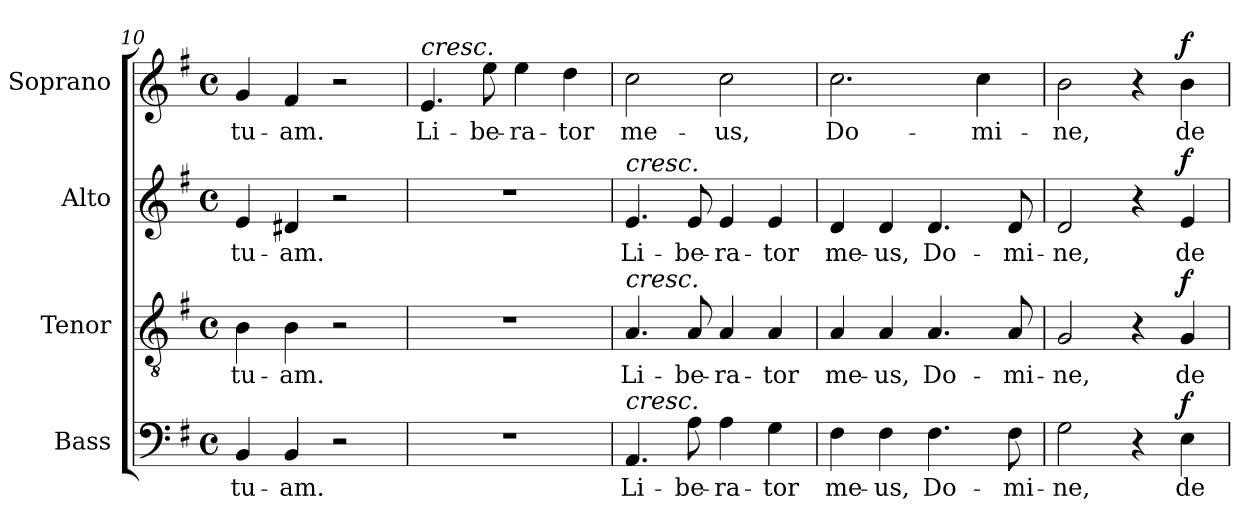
**kern	**text	**dynam	**kern	**text	**dynam	**kern	**text	**dynam	**kern	**text	**dynam
*part4	*part4	*part4	*part3	*part3	*part3	*part2	*part2	*part2	*part1	*part1	*part1
*staff4	*staff4	*staff4	*staff3	*staff3	*staff3	*staff2	*staff2	*staff2	*staff1	*staff1	*staff1
*I"Bass	*	*	*I"Tenor	*	*	*I"Alto	*	*	*I"Soprano	*	*
*I'B.	*	*	*I'T.	*	*	*I'A.	*	*	*I'S.	*	*
*clefF4	*	*	*clefGv2	*	*	*clefG2	*	*	*clefG2	*	*
*	*	*	*ITrd7c12	*	*	*	*	*	*	*	*
*k[f#]	*	*	*k[f#]	*	*	*k[f#]	*	*	*k[f#]	*	*
*G:	*	*	*G:	*	*	*G:	*	*	*G:	*	*
*M4/4	*	*	*M4/4	*	*	*M4/4	*	*	*M4/4	*	*
*met(c)	*	*	*met(c)	*	*	*met(c)	*	*	*met(c)	*	*
=10	=10	=10	=10	=10	=10	=10	=10	=10	=10	=10	=10
!	!LO:LY:b:color=#000000	!	!	!	!	!	!	!	!	!	!
!	!	!	!	!LO:LY:b:color=#000000	!	!	!	!	!	!	!
!	!	!	!	!	!	!	!LO:LY:b:color=#000000	!	!	!	!
!	!	!	!	!	!	!	!	!	!	!LO:LY:b:color=#000000	!
4BBi/	tu-	.	4BBi\	tu-	.	4ei/	tu-	.	4gi/	tu-	.
!	!LO:LY:b:color=#000000	!	!	!	!	!	!	!	!	!	!
!	!	!	!	!LO:LY:b:color=#000000	!	!	!	!	!	!	!
!	!	!	!	!	!	!	!LO:LY:b:color=#000000	!	!	!	!
!	!	!	!	!	!	!	!	!	!	!LO:LY:b:color=#000000	!
4BBi/	-am.	.	4BBi\	-am.	.	4d#Xi/	-am.	.	4f#i/	-am.	.
2r	.	.	2r	.	.	2r	.	.	2r	.	.
=11	=11	=11	=11	=11	=11	=11	=11	=11	=11	=11	=11
!	!	!	!	!	!	!	!	!	!LO:TX:a:i:t=cresc.	!	!
!	!	!	!	!	!	!	!	!	!	!LO:LY:b:color=#000000	!
1r	.	.	1r	.	.	1r	.	.	4.ei/	Li-	.
!	!	!	!	!	!	!	!	!	!	!LO:LY:b:color=#000000	!
.	.	.	.	.	.	.	.	.	8eei\	-be-	.
!	!	!	!	!	!	!	!	!	!	!LO:LY:b:color=#000000	!
.	.	.	.	.	.	.	.	.	4eei\	-ra-	.
!	!	!	!	!	!	!	!	!	!	!LO:LY:b:color=#000000	!
.	.	.	.	.	.	.	.	.	4ddi\	-tor	.
=12	=12	=12	=12	=12	=12	=12	=12	=12	=12	=12	=12
!	!LO:LY:b:color=#000000	!	!	!	!	!	!	!	!	!	!
!	!	!	!	!LO:LY:b:color=#000000	!	!	!	!	!	!	!
!	!	!	!	!	!	!	!LO:LY:b:color=#000000	!	!	!	!
!	!	!	!	!	!	!LO:TX:a:i:t=cresc.	!	!	!	!	!
!	!	!	!LO:TX:a:i:t=cresc.	!	!	!	!	!	!	!	!
!LO:TX:a:i:t=cresc.	!	!	!	!	!	!	!	!	!	!	!
!	!	!	!	!	!	!	!	!	!	!LO:LY:b:color=#000000	!
4.AAi/	Li-	.	4.AAi/	Li-	.	4.ei/	Li-	.	2cci\	me-	.
!	!LO:LY:b:color=#000000	!	!	!	!	!	!	!	!	!	!
!	!	!	!	!LO:LY:b:color=#000000	!	!	!	!	!	!	!
!	!	!	!	!	!	!	!LO:LY:b:color=#000000	!	!	!	!
8Ai\	-be-	.	8AAi/	-be-	.	8ei/	-be-	.	.	.	.
!	!LO:LY:b:color=#000000	!	!	!	!	!	!	!	!	!	!
!	!	!	!	!LO:LY:b:color=#000000	!	!	!	!	!	!	!
!	!	!	!	!	!	!	!LO:LY:b:color=#000000	!	!	!	!
!	!	!	!	!	!	!	!	!	!	!LO:LY:b:color=#000000	!
4Ai\	-ra-	.	4AAi/	-ra-	.	4ei/	-ra-	.	2cci\	-us,	.
!	!LO:LY:b:color=#000000	!	!	!	!	!	!	!	!	!	!
!	!	!	!	!LO:LY:b:color=#000000	!	!	!	!	!	!	!
!	!	!	!	!	!	!	!LO:LY:b:color=#000000	!	!	!	!
4Gi\	-tor	.	4AAi/	-tor	.	4ei/	-tor	.	.	.	.
=13	=13	=13	=13	=13	=13	=13	=13	=13	=13	=13	=13
!	!LO:LY:b:color=#000000	!	!	!	!	!	!	!	!	!	!
!	!	!	!	!LO:LY:b:color=#000000	!	!	!	!	!	!	!
!	!	!	!	!	!	!	!LO:LY:b:color=#000000	!	!	!	!
!	!	!	!	!	!	!	!	!	!	!LO:LY:b:color=#000000	!
4F#i\	me-	.	4AAi/	me-	.	4di/	me-	.	2.cci\	Do-	.
!	!LO:LY:b:color=#000000	!	!	!	!	!	!	!	!	!	!
!	!	!	!	!LO:LY:b:color=#000000	!	!	!	!	!	!	!
!	!	!	!	!	!	!	!LO:LY:b:color=#000000	!	!	!	!
4F#i\	-us,	.	4AAi/	-us,	.	4di/	-us,	.	.	.	.
!	!LO:LY:b:color=#000000	!	!	!	!	!	!	!	!	!	!
!	!	!	!	!LO:LY:b:color=#000000	!	!	!	!	!	!	!
!	!	!	!	!	!	!	!LO:LY:b:color=#000000	!	!	!	!
4.F#i\	Do-	.	4.AAi/	Do-	.	4.di/	Do-	.	.	.	.
!	!	!	!	!	!	!	!	!	!	!LO:LY:b:color=#000000	!
.	.	.	.	.	.	.	.	.	4cci\	-mi-	.
!	!LO:LY:b:color=#000000	!	!	!	!	!	!	!	!	!	!
!	!	!	!	!LO:LY:b:color=#000000	!	!	!	!	!	!	!
!	!	!	!	!	!	!	!LO:LY:b:color=#000000	!	!	!	!
8F#i\	-mi-	.	8AAi/	-mi-	.	8di/	-mi-	.	.	.	.
=14	=14	=14	=14	=14	=14	=14	=14	=14	=14	=14	=14
!	!LO:LY:b:color=#000000	!	!	!	!	!	!	!	!	!	!
!	!	!	!	!LO:LY:b:color=#000000	!	!	!	!	!	!	!
!	!	!	!	!	!	!	!LO:LY:b:color=#000000	!	!	!	!
!	!	!	!	!	!	!	!	!	!	!LO:LY:b:color=#000000	!
2Gi\	-ne,	.	2GGi/	-ne,	.	2di/	-ne,	.	2bi\	-ne,	.
4r	.	.	4r	.	.	4r	.	.	4r	.	.
!	!LO:LY:b:color=#000000	!	!	!	!	!	!	!	!	!	!
!	!	!	!	!LO:LY:b:color=#000000	!	!	!	!	!	!	!
!	!	!	!	!	!	!	!LO:LY:b:color=#000000	!	!	!	!
!	!	!	!	!	!	!	!	!	!	!LO:LY:b:color=#000000	!
4Ei\	de	f	4GGi/	de	f	4ei/	de	f	4bi\	de	f
=	=	=	=	=	=	=	=	=	=	=	=
*-	*-	*-	*-	*-	*-	*-	*-	*-	*-	*-	*-
